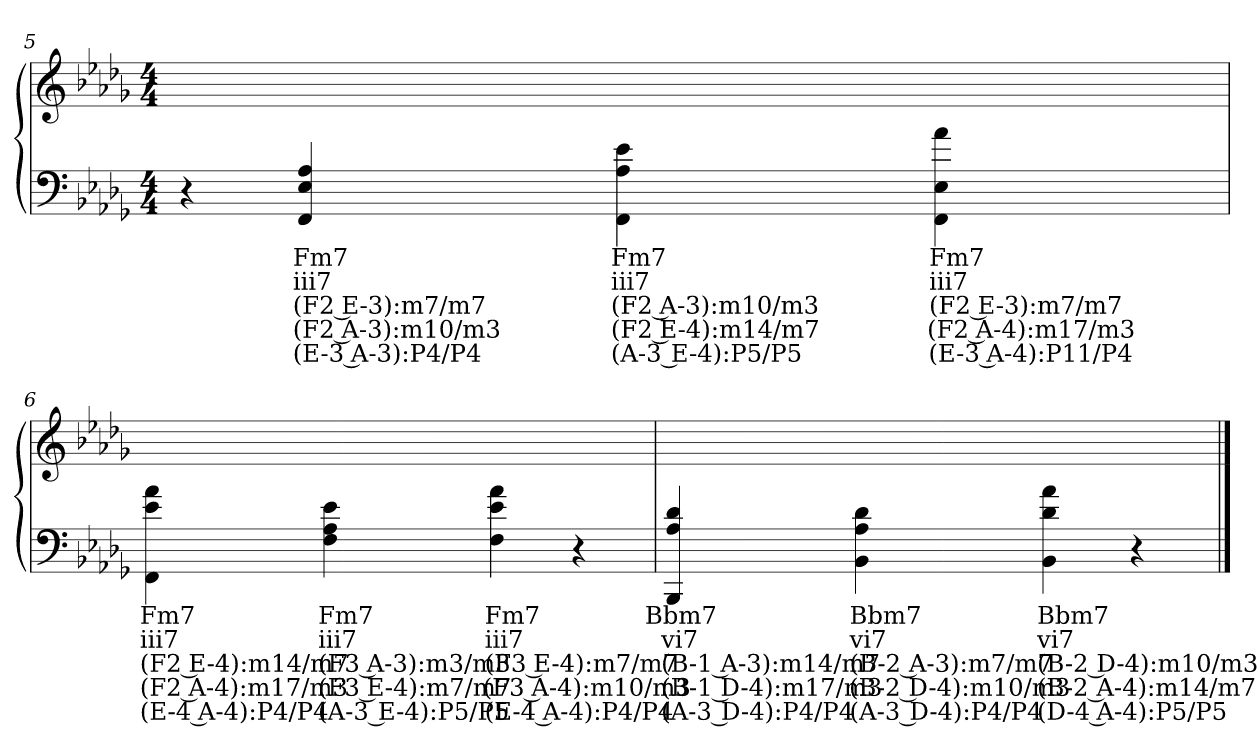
**kern	**text	**text	**text	**text	**text	**kern
*part2	*part2	*part2	*part2	*part2	*part2	*part1
*staff2	*staff2	*staff2	*staff2	*staff2	*staff2	*staff1
*clefF4	*	*	*	*	*	*clefG2
*k[b-e-a-d-g-]	*	*	*	*	*	*k[b-e-a-d-g-]
*D-:	*	*	*	*	*	*D-:
*M4/4	*	*	*	*	*	*M4/4
=5	=5	=5	=5	=5	=5	=5
4r	.	.	.	.	.	1ryy
4FF 4E- 4A-	Fm7	iii7	(F2 E-3):m7/m7	(F2 A-3):m10/m3	(E-3 A-3):P4/P4	.
4FF 4A- 4e-	Fm7	iii7	(F2 A-3):m10/m3	(F2 E-4):m14/m7	(A-3 E-4):P5/P5	.
4FF 4E- 4a-	Fm7	iii7	(F2 E-3):m7/m7	(F2 A-4):m17/m3	(E-3 A-4):P11/P4	.
=6	=6	=6	=6	=6	=6	=6
4FF 4e- 4a-	Fm7	iii7	(F2 E-4):m14/m7	(F2 A-4):m17/m3	(E-4 A-4):P4/P4	1ryy
4F 4A- 4e-	Fm7	iii7	(F3 A-3):m3/m3	(F3 E-4):m7/m7	(A-3 E-4):P5/P5	.
4F 4e- 4a-	Fm7	iii7	(F3 E-4):m7/m7	(F3 A-4):m10/m3	(E-4 A-4):P4/P4	.
4r	.	.	.	.	.	.
=7	=7	=7	=7	=7	=7	=7
4BBB- 4A- 4d-	Bbm7	vi7	(B-1 A-3):m14/m7	(B-1 D-4):m17/m3	(A-3 D-4):P4/P4	1ryy
4BB- 4A- 4d-	Bbm7	vi7	(B-2 A-3):m7/m7	(B-2 D-4):m10/m3	(A-3 D-4):P4/P4	.
4BB- 4d- 4a-	Bbm7	vi7	(B-2 D-4):m10/m3	(B-2 A-4):m14/m7	(D-4 A-4):P5/P5	.
4r	.	.	.	.	.	.
==	==	==	==	==	==	==
*-	*-	*-	*-	*-	*-	*-
